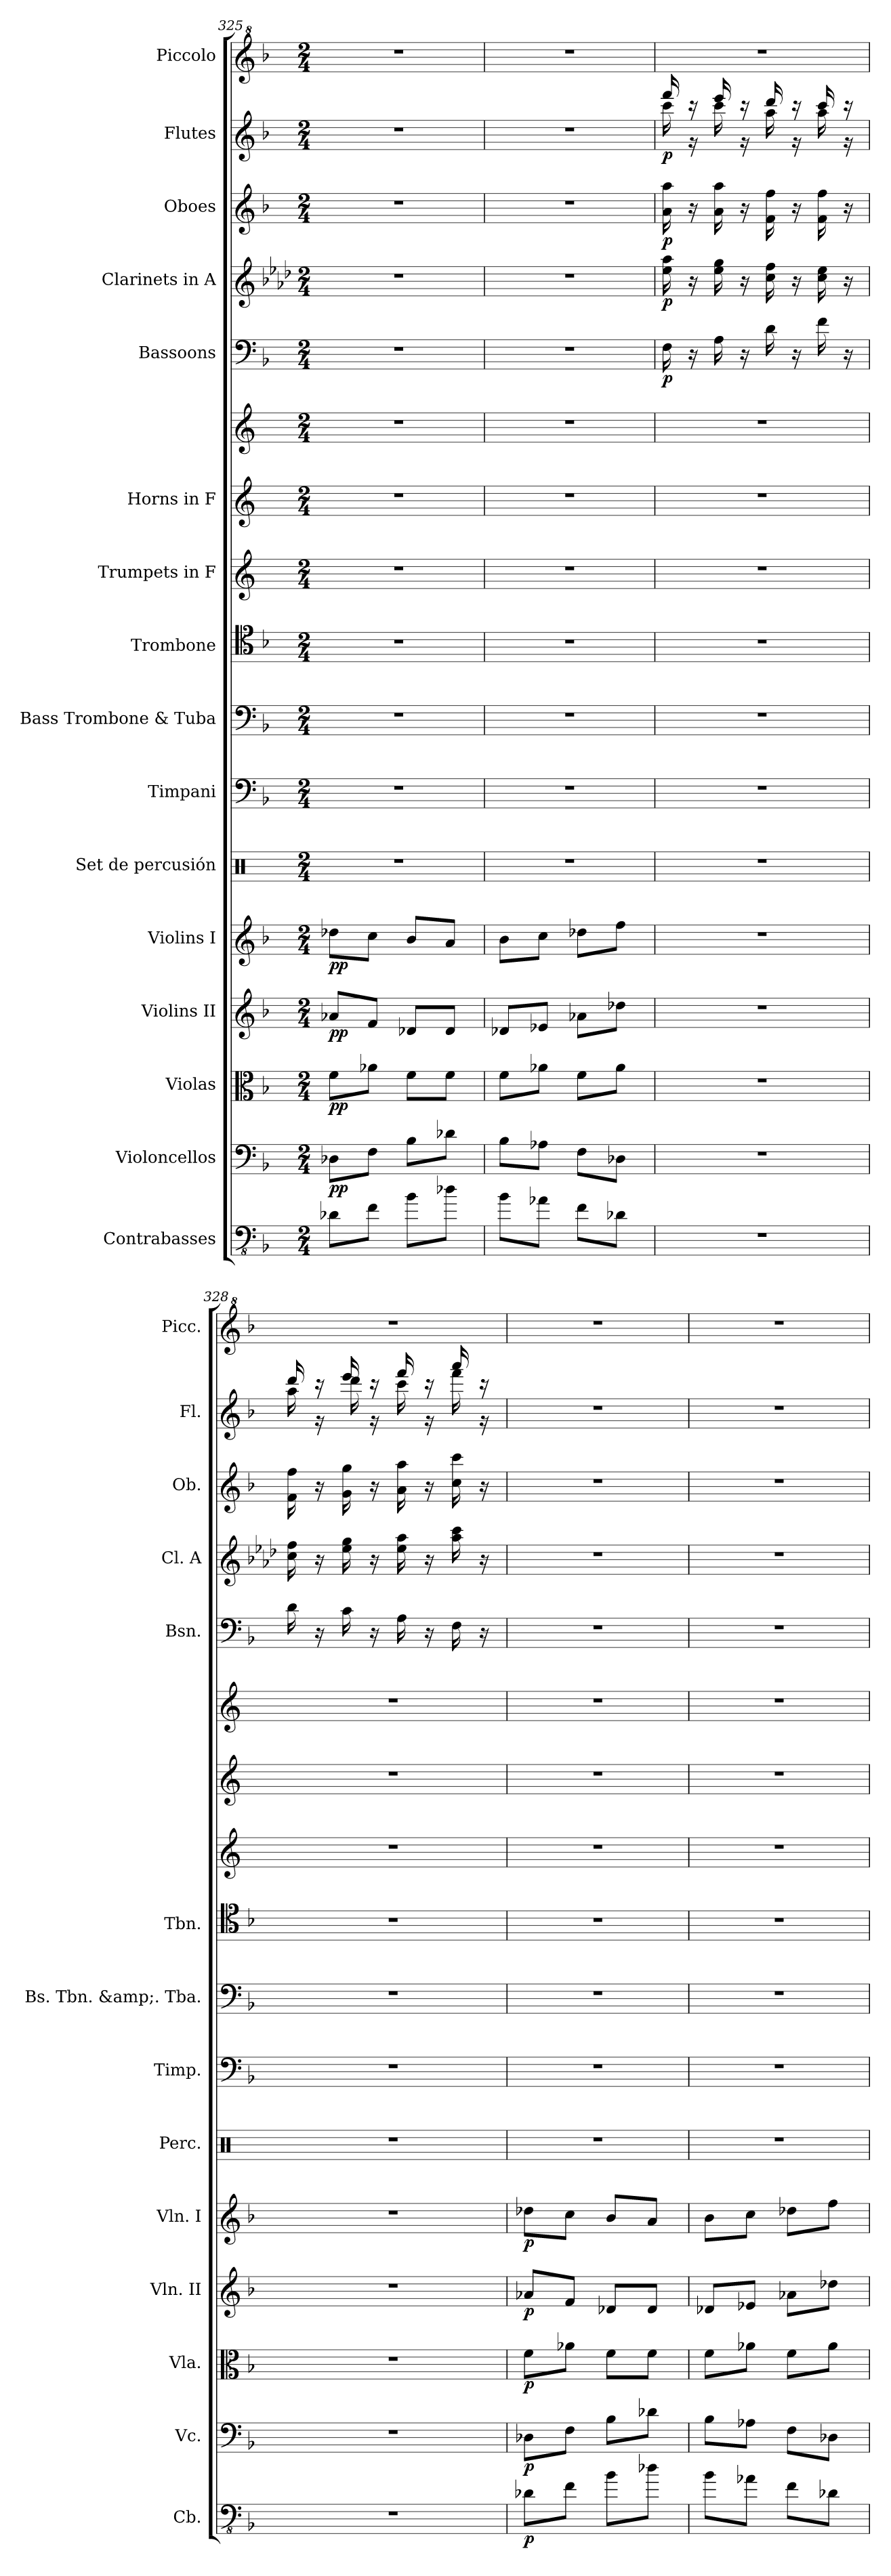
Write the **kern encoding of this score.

**kern	**dynam	**kern	**dynam	**kern	**dynam	**kern	**dynam	**kern	**dynam	**kern	**kern	**kern	**kern	**kern	**kern	**kern	**kern	**dynam	**kern	**dynam	**kern	**dynam	**kern	**dynam	**kern
*part16	*part16	*part15	*part15	*part14	*part14	*part13	*part13	*part12	*part12	*part11	*part10	*part9	*part8	*part7	*part6	*part6	*part5	*part5	*part4	*part4	*part3	*part3	*part2	*part2	*part1
*staff17	*staff17	*staff16	*staff16	*staff15	*staff15	*staff14	*staff14	*staff13	*staff13	*staff12	*staff11	*staff10	*staff9	*staff8	*staff7	*staff6	*staff5	*staff5	*staff4	*staff4	*staff3	*staff3	*staff2	*staff2	*staff1
*I"Contrabasses	*	*I"Violoncellos	*	*I"Violas	*	*I"Violins II	*	*I"Violins I	*	*I"Set de percusión	*I"Timpani	*I"Bass Trombone &amp; Tuba	*I"Trombone	*I"Trumpets in F	*I"Horns in F	*	*I"Bassoons	*	*I"Clarinets in A	*	*I"Oboes	*	*I"Flutes	*	*I"Piccolo
*I'Cb.	*	*I'Vc.	*	*I'Vla.	*	*I'Vln. II	*	*I'Vln. I	*	*I'Perc.	*I'Timp.	*I'Bs. Tbn. &amp;. Tba.	*I'Tbn.	*	*	*	*I'Bsn.	*	*I'Cl. A	*	*I'Ob.	*	*I'Fl.	*	*I'Picc.
*clefFv4	*	*clefF4	*	*clefC3	*	*clefG2	*	*clefG2	*	*clefX	*clefF4	*clefF4	*clefC4	*clefG2	*clefG2	*clefG2	*clefF4	*	*clefG2	*	*clefG2	*	*clefG2	*	*clefG^2
*ITrd7c12	*	*	*	*	*	*	*	*	*	*	*	*	*	*ITrd4c7	*ITrd4c7	*ITrd4c7	*	*	*ITrd2c3	*	*	*	*	*	*ITrd-7c-12
*k[b-]	*	*k[b-]	*	*k[b-]	*	*k[b-]	*	*k[b-]	*	*k[]	*k[b-]	*k[b-]	*k[b-]	*k[b-]	*k[b-]	*k[b-]	*k[b-]	*	*k[b-]	*	*k[b-]	*	*k[b-]	*	*k[b-]
*M2/4	*	*M2/4	*	*M2/4	*	*M2/4	*	*M2/4	*	*M2/4	*M2/4	*M2/4	*M2/4	*M2/4	*M2/4	*M2/4	*M2/4	*	*M2/4	*	*M2/4	*	*M2/4	*	*M2/4
=325	=325	=325	=325	=325	=325	=325	=325	=325	=325	=325	=325	=325	=325	=325	=325	=325	=325	=325	=325	=325	=325	=325	=325	=325	=325
!	!	!	!LO:DY:b	!	!LO:DY:b	!	!LO:DY:b	!	!LO:DY:b	!	!	!	!	!	!	!	!	!	!	!	!	!	!	!	!
8DD-X\L	.	8D-X\L	pp	8f\L	pp	8a-X/L	pp	8dd-X\L	pp	2r	2r	2r	2r	2r	2r	2r	2r	.	2r	.	2r	.	2r	.	2r
8FF\J	.	8F\J	.	8a-X\J	.	8f/J	.	8cc\J	.	.	.	.	.	.	.	.	.	.	.	.	.	.	.	.	.
8BB-\L	.	8B-\L	.	8f\L	.	8d-X/L	.	8b-/L	.	.	.	.	.	.	.	.	.	.	.	.	.	.	.	.	.
8D-X\J	.	8d-X\J	.	8f\J	.	8d-/J	.	8a/J	.	.	.	.	.	.	.	.	.	.	.	.	.	.	.	.	.
!!LO:PB:g=z
=326	=326	=326	=326	=326	=326	=326	=326	=326	=326	=326	=326	=326	=326	=326	=326	=326	=326	=326	=326	=326	=326	=326	=326	=326	=326
8BB-\L	.	8B-\L	.	8f\L	.	8d-X/L	.	8b-\L	.	2r	2r	2r	2r	2r	2r	2r	2r	.	2r	.	2r	.	2r	.	2r
8AA-X\J	.	8A-X\J	.	8a-X\J	.	8e-X/J	.	8cc\J	.	.	.	.	.	.	.	.	.	.	.	.	.	.	.	.	.
8FF\L	.	8F\L	.	8f\L	.	8a-X\L	.	8dd-X\L	.	.	.	.	.	.	.	.	.	.	.	.	.	.	.	.	.
8DD-X\J	.	8D-X\J	.	8a-\J	.	8dd-X\J	.	8ff\J	.	.	.	.	.	.	.	.	.	.	.	.	.	.	.	.	.
=327	=327	=327	=327	=327	=327	=327	=327	=327	=327	=327	=327	=327	=327	=327	=327	=327	=327	=327	=327	=327	=327	=327	=327	=327	=327
*	*	*	*	*	*	*	*	*	*	*	*	*	*	*	*	*	*	*	*	*	*	*	*^	*	*
!	!	!	!	!	!	!	!	!	!	!	!	!	!	!	!	!	!	!LO:DY:b	!	!LO:DY:b	!	!LO:DY:b	!	!	!LO:DY:b	!
2r	.	2r	.	2r	.	2r	.	2r	.	2r	2r	2r	2r	2r	2r	2r	16F\	p	16cc\ 16ff\	p	16a\ 16aa\	p	16fff/	16ccc\	p	2r
.	.	.	.	.	.	.	.	.	.	.	.	.	.	.	.	.	16r	.	16r	.	16r	.	16r	16r	.	.
.	.	.	.	.	.	.	.	.	.	.	.	.	.	.	.	.	16A\	.	16cc\ 16ee\	.	16a\ 16aa\	.	16eee/	16ccc\	.	.
.	.	.	.	.	.	.	.	.	.	.	.	.	.	.	.	.	16r	.	16r	.	16r	.	16r	16r	.	.
.	.	.	.	.	.	.	.	.	.	.	.	.	.	.	.	.	16d\	.	16a\ 16dd\	.	16f\ 16ff\	.	16ddd/	16aa\	.	.
.	.	.	.	.	.	.	.	.	.	.	.	.	.	.	.	.	16r	.	16r	.	16r	.	16r	16r	.	.
.	.	.	.	.	.	.	.	.	.	.	.	.	.	.	.	.	16f\	.	16a\ 16cc\	.	16f\ 16ff\	.	16ccc/	16aa\	.	.
.	.	.	.	.	.	.	.	.	.	.	.	.	.	.	.	.	16r	.	16r	.	16r	.	16r	16r	.	.
=328	=328	=328	=328	=328	=328	=328	=328	=328	=328	=328	=328	=328	=328	=328	=328	=328	=328	=328	=328	=328	=328	=328	=328	=328	=328	=328
2r	.	2r	.	2r	.	2r	.	2r	.	2r	2r	2r	2r	2r	2r	2r	16d\	.	16a\ 16dd\	.	16f\ 16ff\	.	16ddd/	16aa\	.	2r
.	.	.	.	.	.	.	.	.	.	.	.	.	.	.	.	.	16r	.	16r	.	16r	.	16r	16r	.	.
.	.	.	.	.	.	.	.	.	.	.	.	.	.	.	.	.	16c\	.	16cc\ 16ee\	.	16g\ 16gg\	.	16eee/	16ddd\	.	.
.	.	.	.	.	.	.	.	.	.	.	.	.	.	.	.	.	16r	.	16r	.	16r	.	16r	16r	.	.
.	.	.	.	.	.	.	.	.	.	.	.	.	.	.	.	.	16A\	.	16cc\ 16ff\	.	16a\ 16aa\	.	16fff/	16ccc\	.	.
.	.	.	.	.	.	.	.	.	.	.	.	.	.	.	.	.	16r	.	16r	.	16r	.	16r	16r	.	.
.	.	.	.	.	.	.	.	.	.	.	.	.	.	.	.	.	16F\	.	16ff\ 16aa\	.	16cc\ 16ccc\	.	16aaa/	16fff\	.	.
.	.	.	.	.	.	.	.	.	.	.	.	.	.	.	.	.	16r	.	16r	.	16r	.	16r	16r	.	.
=329	=329	=329	=329	=329	=329	=329	=329	=329	=329	=329	=329	=329	=329	=329	=329	=329	=329	=329	=329	=329	=329	=329	=329	=329	=329	=329
!	!LO:DY:b	!	!LO:DY:b	!	!LO:DY:b	!	!LO:DY:b	!	!LO:DY:b	!	!	!	!	!	!	!	!	!	!	!	!	!	!	!	!	!
*	*	*	*	*	*	*	*	*	*	*	*	*	*	*	*	*	*	*	*	*	*	*	*v	*v	*	*
8DD-X\L	p	8D-X\L	p	8f\L	p	8a-X/L	p	8dd-X\L	p	2r	2r	2r	2r	2r	2r	2r	2r	.	2r	.	2r	.	2r	.	2r
8FF\J	.	8F\J	.	8a-X\J	.	8f/J	.	8cc\J	.	.	.	.	.	.	.	.	.	.	.	.	.	.	.	.	.
8BB-\L	.	8B-\L	.	8f\L	.	8d-X/L	.	8b-/L	.	.	.	.	.	.	.	.	.	.	.	.	.	.	.	.	.
8D-X\J	.	8d-X\J	.	8f\J	.	8d-/J	.	8a/J	.	.	.	.	.	.	.	.	.	.	.	.	.	.	.	.	.
!!LO:PB:g=z
=330	=330	=330	=330	=330	=330	=330	=330	=330	=330	=330	=330	=330	=330	=330	=330	=330	=330	=330	=330	=330	=330	=330	=330	=330	=330
8BB-\L	.	8B-\L	.	8f\L	.	8d-X/L	.	8b-\L	.	2r	2r	2r	2r	2r	2r	2r	2r	.	2r	.	2r	.	2r	.	2r
8AA-X\J	.	8A-X\J	.	8a-X\J	.	8e-X/J	.	8cc\J	.	.	.	.	.	.	.	.	.	.	.	.	.	.	.	.	.
8FF\L	.	8F\L	.	8f\L	.	8a-X\L	.	8dd-X\L	.	.	.	.	.	.	.	.	.	.	.	.	.	.	.	.	.
8DD-X\J	.	8D-X\J	.	8a-\J	.	8dd-X\J	.	8ff\J	.	.	.	.	.	.	.	.	.	.	.	.	.	.	.	.	.
=	=	=	=	=	=	=	=	=	=	=	=	=	=	=	=	=	=	=	=	=	=	=	=	=	=
*-	*-	*-	*-	*-	*-	*-	*-	*-	*-	*-	*-	*-	*-	*-	*-	*-	*-	*-	*-	*-	*-	*-	*-	*-	*-
